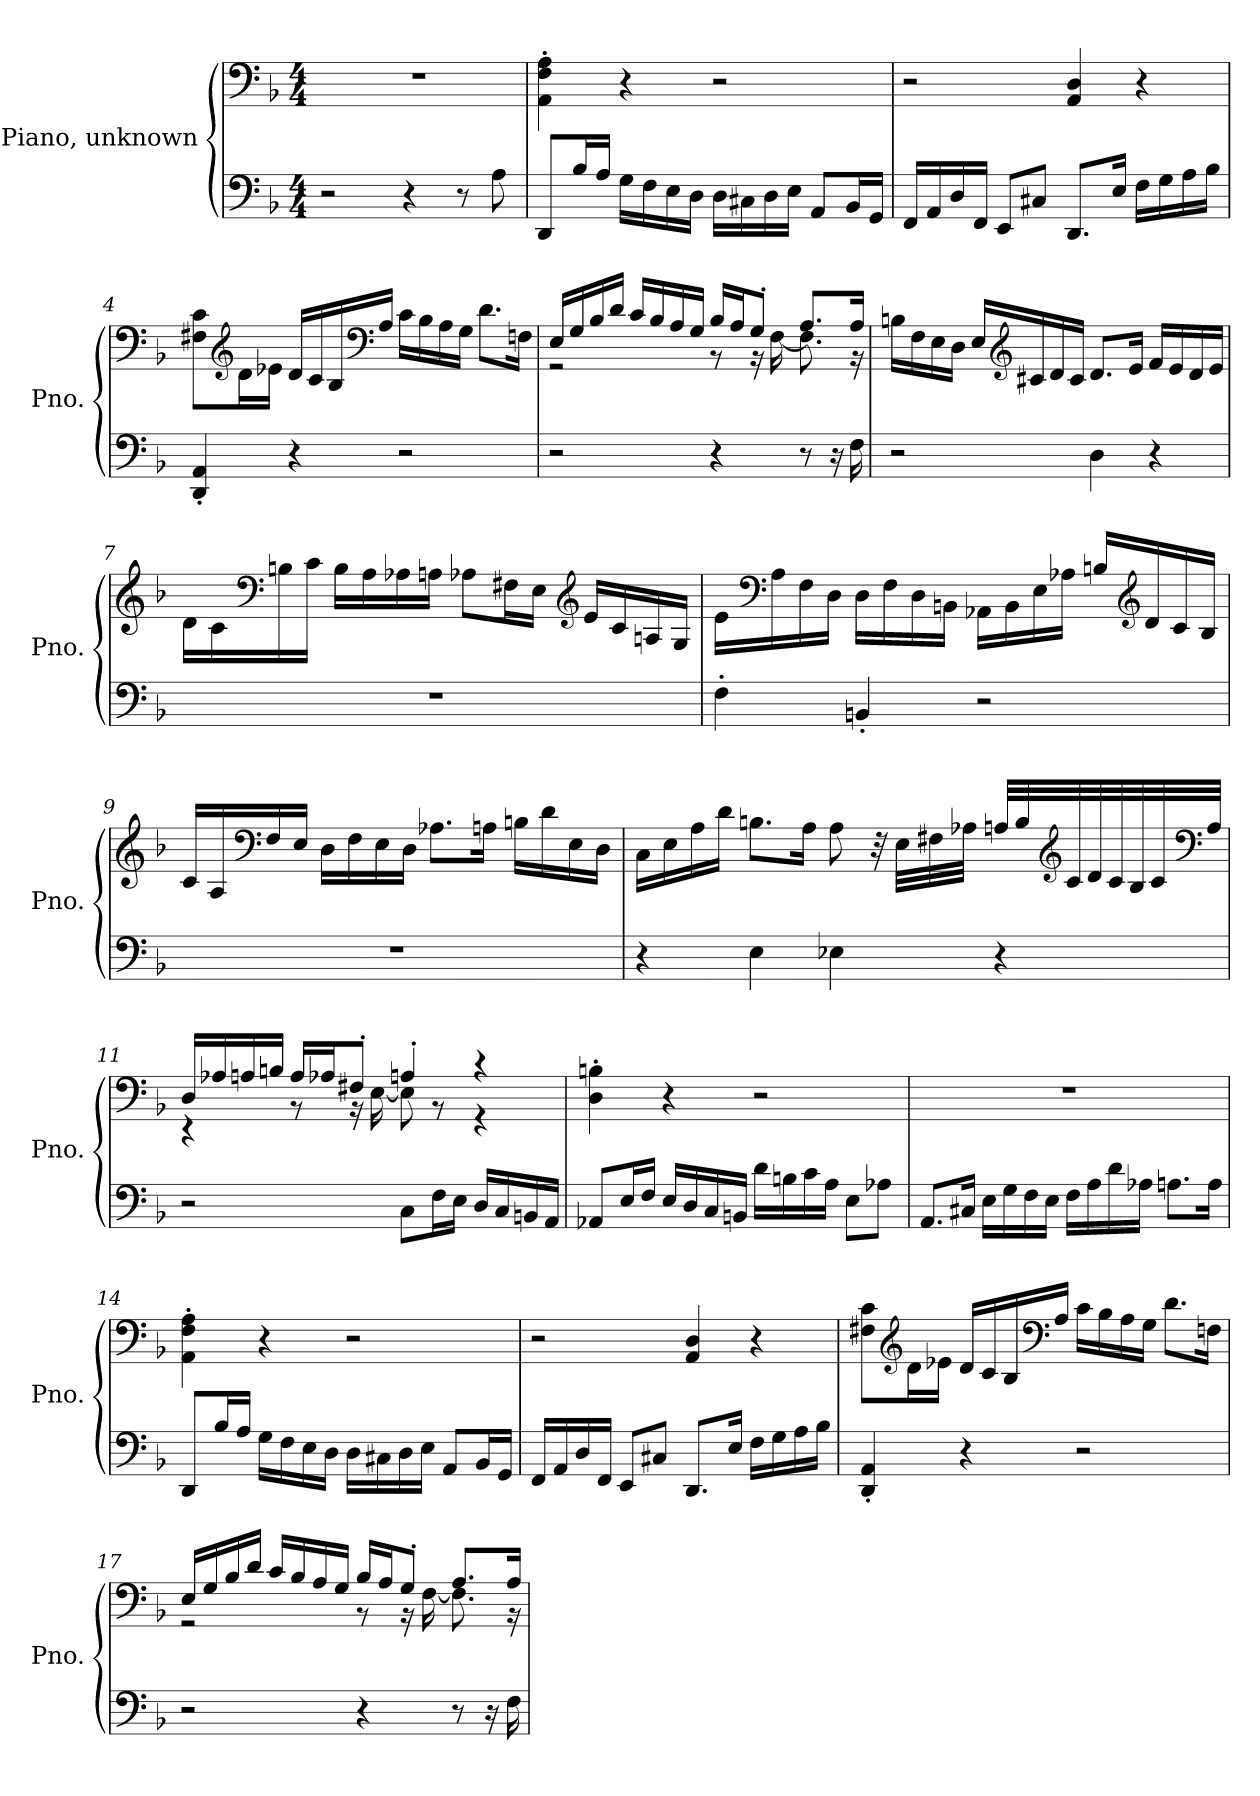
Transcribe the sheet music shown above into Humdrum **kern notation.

**kern	**kern
*part1	*part1
*staff2	*staff1
*I"Piano, unknown	*
*I'Pno.	*
*clefF4	*clefF4
*k[b-]	*k[b-]
*M4/4	*M4/4
*MM120	*MM120
=1	=1
2r	1r
4r	.
8r	.
8A\	.
=2	=2
8DD/L	4AA\' 4F\' 4A\'
16B-/L	.
16A/JJ	.
16G\LL	4r
16F\	.
16E\	.
16D\JJ	.
16D\LL	2r
16C#X\	.
16D\	.
16E\JJ	.
8AA/L	.
16BB-/L	.
16GG/JJ	.
=3	=3
16FF/LL	2r
16AA/	.
16D/	.
16FF/JJ	.
8EE/L	.
8C#X/J	.
8.DD/L	4AA/ 4D/
16E/Jk	.
16F\LL	4r
16G\	.
16A\	.
16B-\JJ	.
!!LO:LB:g=z
=4	=4
4DD/' 4AA/'	8F#X\ 8c\L
*	*clefG2
.	16d\L
.	16e-X\JJ
4r	16d/LL
.	16c/
.	16B-/
*	*clefF4
.	16A/JJ
2r	16c\LL
.	16B-\
.	16A\
.	16G\JJ
.	8.d\L
.	16Fn\Jk
=5	=5
*	*^
2r	16E/LL	2r
.	16G/	.
.	16B-/	.
.	16d/JJ	.
.	16c/LL	.
.	16B-/	.
.	16A/	.
.	16G/JJ	.
4r	16B-/LL	8r
.	16A/J	.
.	8G'/J	16r
.	.	[16F\
8r	8.A/L	8.F\]
16r	.	.
16F\	16A/Jk	16r
*	*v	*v
!!LO:LB:g=z
=6	=6
2r	16Bn\LL
.	16F\
.	16E\
.	16D\JJ
.	16E/LL
*	*clefG2
.	16c#X/
.	16d/
.	16c#/JJ
4D\	8.d/L
.	16e/Jk
4r	16f/LL
.	16e/
.	16d/
.	16e/JJ
=7	=7
1r	16d\LL
.	16c\
*	*clefF4
.	16Bn\
.	16c\JJ
.	16B\LL
.	16A\
.	16A-X\
.	16An\JJ
.	8A-X\L
.	16F#X\L
.	16E\JJ
*	*clefG2
.	16e/LL
.	16c/
.	16An/
.	16G/JJ
!!LO:LB:g=z
=8	=8
4F'\	16e\LL
*	*clefF4
.	16A\
.	16F\
.	16D\JJ
4BBn'/	16D\LL
.	16F\
.	16D\
.	16BBn\JJ
2r	16AA-X\LL
.	16BB\
.	16E\
.	16A-X\JJ
.	16Bn/LL
*	*clefG2
.	16d/
.	16c/
.	16B/JJ
=9	=9
1r	16c/LL
.	16A/
*	*clefF4
.	16F/
.	16E/JJ
.	16D\LL
.	16F\
.	16E\
.	16D\JJ
.	8.A-X\L
.	16An\Jk
.	16Bn\LL
.	16d\
.	16E\
.	16D\JJ
!!LO:LB:g=z
=10	=10
4r	16C\LL
.	16E\
.	16A\
.	16d\JJ
4E\	8.Bn\L
.	16A\Jk
4E-X\	8A\
.	32r
.	32E\LLL
.	32F#X\
.	32A-X\JJJ
4r	32An/LLL
.	32B/
*	*clefG2
.	32c/
.	32d/
.	32c/
.	32B/
.	32c/
*	*clefF4
.	32A/JJJ
=11	=11
*	*^
2r	16D/LL	4r
.	16A-X/	.
.	16An/	.
.	16Bn/JJ	.
.	16A/LL	8r
.	16A-X/J	.
.	8F#X'/J	16r
.	.	[16E\
8C\L	4An'/	8E\]
16F\L	.	8r
16E\JJ	.	.
16D/LL	4r	4r
16C/	.	.
16BBn/	.	.
16AA/JJ	.	.
*	*v	*v
!!LO:LB:g=z
=12	=12
8AA-X/L	4D\' 4Bn\'
16E/L	.
16F/JJ	.
16E/LL	4r
16D/	.
16C/	.
16BBn/JJ	.
16d\LL	2r
16Bn\	.
16c\	.
16A\JJ	.
8E\L	.
8A-X\J	.
=13	=13
8.AA/L	1r
16C#X/Jk	.
16E\LL	.
16G\	.
16F\	.
16E\JJ	.
16F\LL	.
16A\	.
16d\	.
16A-X\JJ	.
8.An\L	.
16A\Jk	.
=14	=14
8DD/L	4AA\' 4F\' 4A\'
16B-/L	.
16A/JJ	.
16G\LL	4r
16F\	.
16E\	.
16D\JJ	.
16D\LL	2r
16C#X\	.
16D\	.
16E\JJ	.
8AA/L	.
16BB-/L	.
16GG/JJ	.
!!LO:PB:g=z
=15	=15
16FF/LL	2r
16AA/	.
16D/	.
16FF/JJ	.
8EE/L	.
8C#X/J	.
8.DD/L	4AA/ 4D/
16E/Jk	.
16F\LL	4r
16G\	.
16A\	.
16B-\JJ	.
=16	=16
4DD/' 4AA/'	8F#X\ 8c\L
*	*clefG2
.	16d\L
.	16e-X\JJ
4r	16d/LL
.	16c/
.	16B-/
*	*clefF4
.	16A/JJ
2r	16c\LL
.	16B-\
.	16A\
.	16G\JJ
.	8.d\L
.	16Fn\Jk
!!LO:LB:g=z
=17	=17
*	*^
2r	16E/LL	2r
.	16G/	.
.	16B-/	.
.	16d/JJ	.
.	16c/LL	.
.	16B-/	.
.	16A/	.
.	16G/JJ	.
4r	16B-/LL	8r
.	16A/J	.
.	8G'/J	16r
.	.	[16F\
8r	8.A/L	8.F\]
16r	.	.
16F\	16A/Jk	16r
*	*v	*v
=	=
*-	*-
